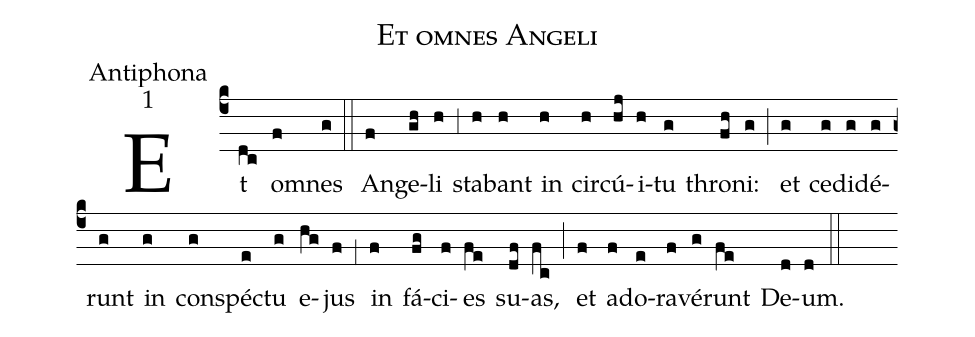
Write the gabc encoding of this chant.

name:Et omnes Angeli;
office-part:Antiphona;
mode:1;
%%
(c4) Et(dc) o(f)mnes(g) (::) An(f)ge(gh)li(h) (;3) sta(h)bant(h) in(h) cir(h)cú(hj)i(h)tu(g) thro(fh)ni:(g) (;) et(g) ce(g)di(g)dé(g)runt(g) in(g) con(g)spé(e)ctu(g) e(hg)jus(f) (;1) in(f) fá(fg)ci(f)es(fe) su(df)as,(fc) (;) et(f) a(f)do(e)ra(f)vé(g)runt(fe) De(d)um.(d) (::)
